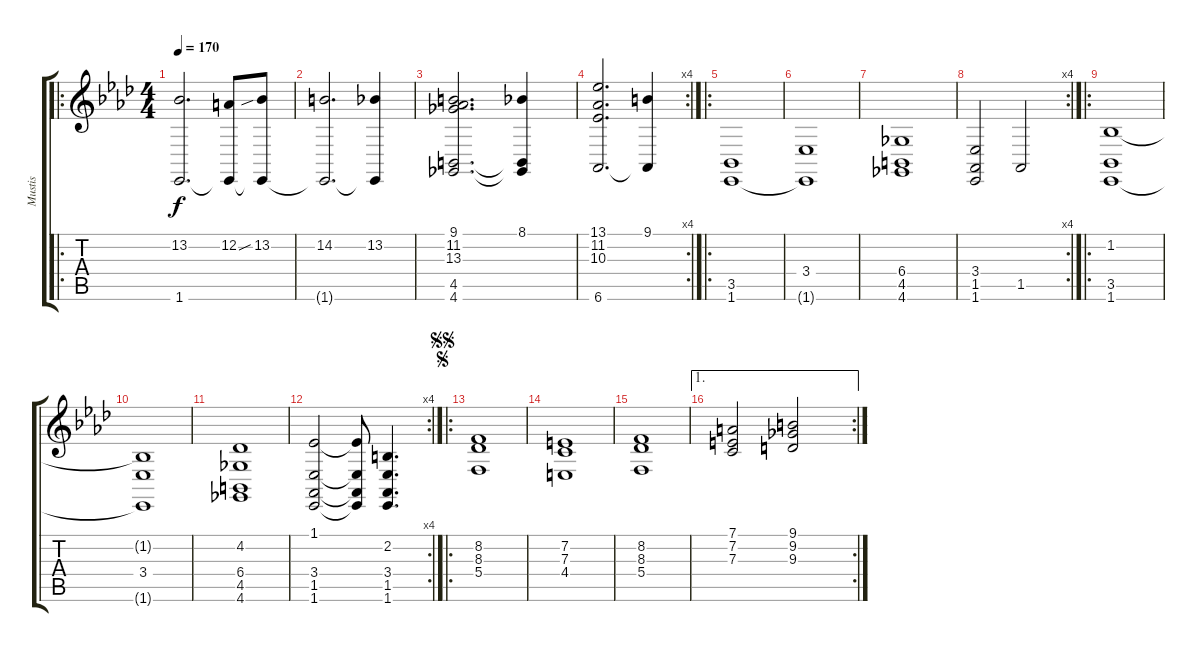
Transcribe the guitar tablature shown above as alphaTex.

\track ("Mustis" "Mustis") {instrument stringensemble1}
\staff {score tabs}
\tuning (D4 A3 F3 C3 G2 D2) {hide}
\ro
\ts (4 4)
\tempo 170
\clef g2
\ks ab
(13.2 1.6).2{d dy f instrument stringensemble1} (12.2 1.6{t}).8 (13.2{sib} 1.6{t}).8 |
(14.2 1.6{t}).2{d} (13.2 1.6{t}).4 |
(9.1 11.2 13.3 4.5 4.6).2{d} (8.1 4.5{t} 4.6{t}).4 |
\rc 4
(13.1 11.2 10.3 6.6).2{d} (9.1 6.6{t}).4 |
\ro
(3.5 1.6).1 |
(3.4 1.6{t}).1 |
(6.4 4.5 4.6).1 |
\rc 4
(3.4 1.5 1.6).2 1.5.2 |
\ro
(1.2 3.5 1.6).1 |
(1.2{t} 3.4 1.6{t}).1 |
(4.2 6.4 4.5 4.6).1 |
\rc 4
(1.1 3.4 1.5 1.6).2 (1.1{t} 3.4{t} 1.5{t} 1.6{t}).8 (2.2 3.4 1.5 1.6).4{d} |
\ro
\jump segno
\jump segnosegno
(8.2 8.3 5.4).1 |
(7.2 7.3 4.4).1 |
(8.2 8.3 5.4).1 |
\ae 1
\rc 2
(7.1 7.2 7.3).2 (9.1 9.2 9.3).2
